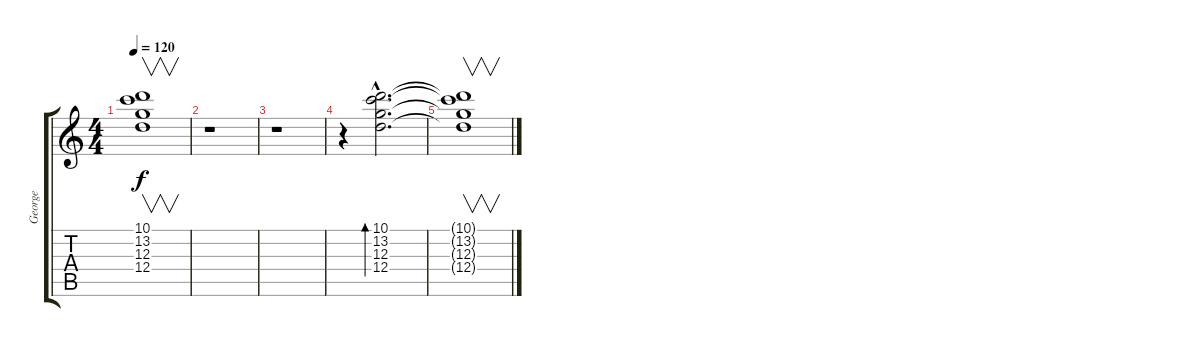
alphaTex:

\track ("George" "George") {instrument overdrivenguitar}
\staff {score tabs}
\tuning (E4 B3 G3 D3 A2 E2) {hide}
\ts (4 4)
\tempo 120
\clef g2
\ks c
(10.1{t} 13.2{t} 12.3{t} 12.4{t}).1{v dy f} |
r.1 |
r.1 |
r.4 (10.1{hac} 13.2{hac} 12.3{hac} 12.4{hac}).2{d bd 60} |
(10.1{t} 13.2{t} 12.3{t} 12.4{t}).1{v}
